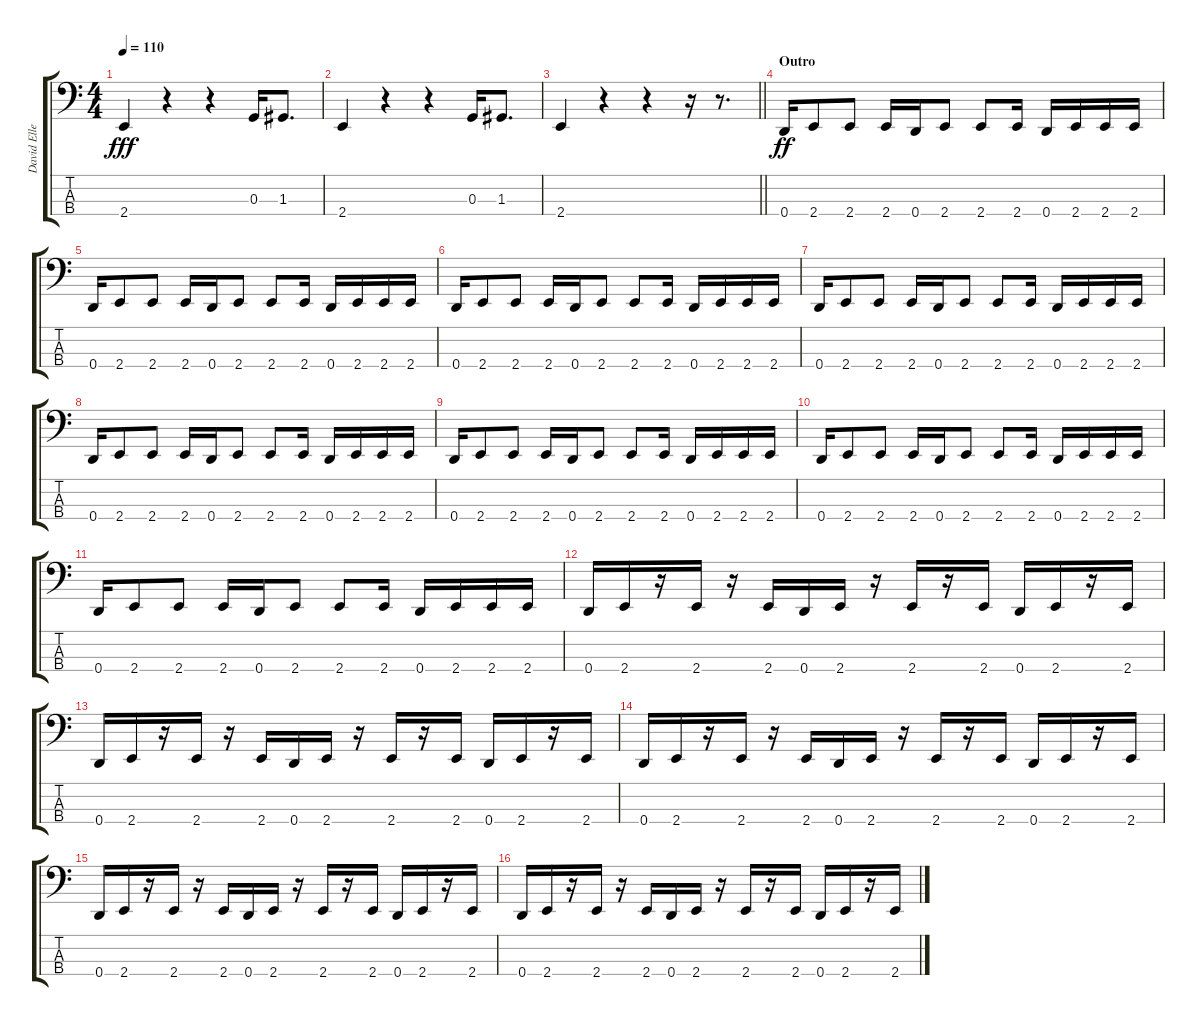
\track ("David Ellefson" "David Elle") {instrument electricbasspick}
\staff {score tabs}
\tuning (F2 C2 G1 D1) {hide}
\ts (4 4)
\tempo 110
\clef f4
\ks c
2.4.4{dy fff} r.4 r.4 0.3.16 1.3.8{d} |
2.4.4 r.4 r.4 0.3.16 1.3.8{d} |
\barLineRight lightlight
2.4.4 r.4 r.4 r.16 r.8{d} |
\section ("" "Outro")
0.4.16{dy ff} 2.4.8 2.4.8 2.4.16 0.4.16 2.4.8 2.4.8 2.4.16 0.4.16 2.4.16 2.4.16 2.4.16 |
0.4.16 2.4.8 2.4.8 2.4.16 0.4.16 2.4.8 2.4.8 2.4.16 0.4.16 2.4.16 2.4.16 2.4.16 |
0.4.16 2.4.8 2.4.8 2.4.16 0.4.16 2.4.8 2.4.8 2.4.16 0.4.16 2.4.16 2.4.16 2.4.16 |
0.4.16 2.4.8 2.4.8 2.4.16 0.4.16 2.4.8 2.4.8 2.4.16 0.4.16 2.4.16 2.4.16 2.4.16 |
0.4.16 2.4.8 2.4.8 2.4.16 0.4.16 2.4.8 2.4.8 2.4.16 0.4.16 2.4.16 2.4.16 2.4.16 |
0.4.16 2.4.8 2.4.8 2.4.16 0.4.16 2.4.8 2.4.8 2.4.16 0.4.16 2.4.16 2.4.16 2.4.16 |
0.4.16 2.4.8 2.4.8 2.4.16 0.4.16 2.4.8 2.4.8 2.4.16 0.4.16 2.4.16 2.4.16 2.4.16 |
0.4.16 2.4.8 2.4.8 2.4.16 0.4.16 2.4.8 2.4.8 2.4.16 0.4.16 2.4.16 2.4.16 2.4.16 |
0.4.16 2.4.16 r.16 2.4.16 r.16 2.4.16 0.4.16 2.4.16 r.16 2.4.16 r.16 2.4.16 0.4.16 2.4.16 r.16 2.4.16 |
0.4.16 2.4.16 r.16 2.4.16 r.16 2.4.16 0.4.16 2.4.16 r.16 2.4.16 r.16 2.4.16 0.4.16 2.4.16 r.16 2.4.16 |
0.4.16 2.4.16 r.16 2.4.16 r.16 2.4.16 0.4.16 2.4.16 r.16 2.4.16 r.16 2.4.16 0.4.16 2.4.16 r.16 2.4.16 |
0.4.16 2.4.16 r.16 2.4.16 r.16 2.4.16 0.4.16 2.4.16 r.16 2.4.16 r.16 2.4.16 0.4.16 2.4.16 r.16 2.4.16 |
0.4.16 2.4.16 r.16 2.4.16 r.16 2.4.16 0.4.16 2.4.16 r.16 2.4.16 r.16 2.4.16 0.4.16 2.4.16 r.16 2.4.16
